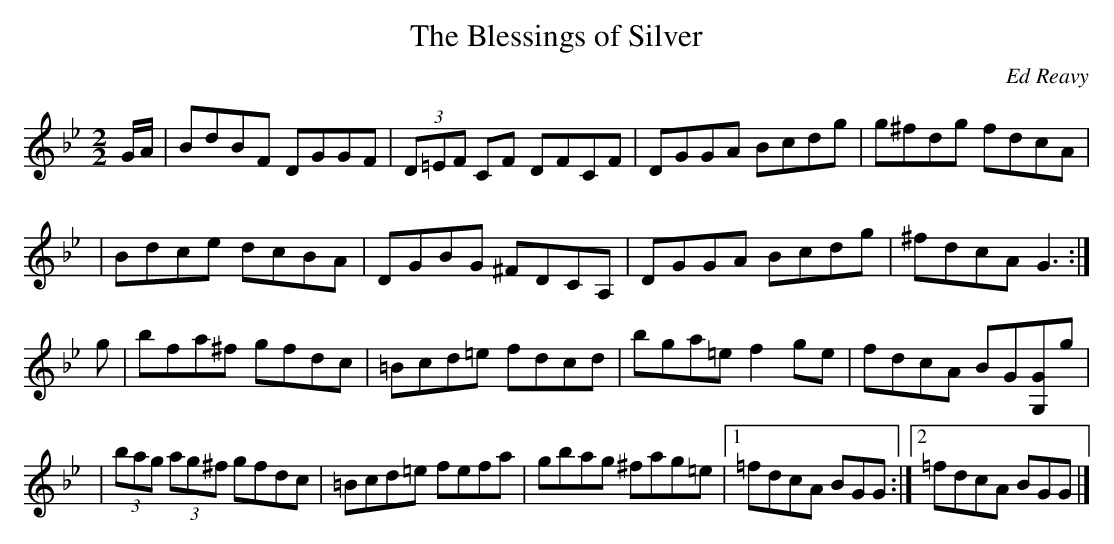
X:1
T:The Blessings of Silver
M:2/2
L:1/8
C:Ed Reavy
K:Bb
G/2A/2 \
| BdBF DGGF | (3D=EF CF DFCF | DGGA Bcdg | g^fdg fdcA |
| Bdce dcBA | DGBG ^FDCA, | DGGA Bcdg | ^fdcA G3 :|
g \
| bfa^f gfdc | =Bcd=e fdcd | bga=e f2 ge | fdcA BG[G,G]g |
| (3bag (3ag^f gfdc | =Bcd=e fefa | gbag ^fag=e |1 =fdcA BGG :|2 =fdcA BGG |]
